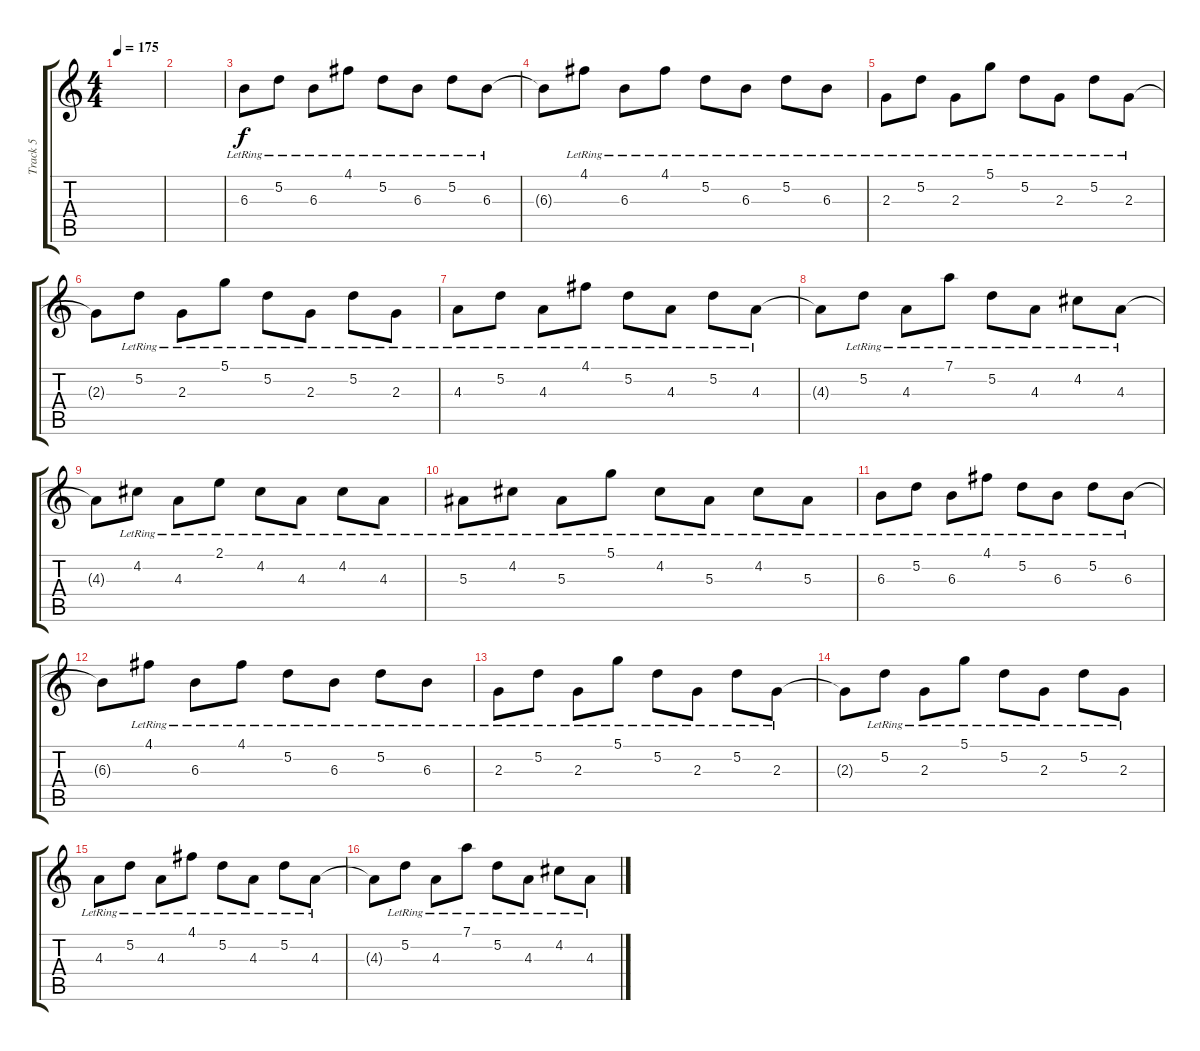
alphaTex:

\track ("Track 5" "Track 5") {instrument overdrivenguitar}
\staff {score tabs}
\tuning (D4 A3 F3 C3 G2 C2) {hide}
\ts (4 4)
\tempo 175
\clef g2
\ks c
|
|
6.3{lr}.8 5.2{lr}.8 6.3{lr}.8 4.1{lr}.8 5.2{lr}.8 6.3{lr}.8 5.2{lr}.8 6.3{lr}.8 |
6.3{t}.8 4.1{lr}.8 6.3{lr}.8 4.1{lr}.8 5.2{lr}.8 6.3{lr}.8 5.2{lr}.8 6.3{lr}.8 |
2.3{lr}.8 5.2{lr}.8 2.3{lr}.8 5.1{lr}.8 5.2{lr}.8 2.3{lr}.8 5.2{lr}.8 2.3{lr}.8 |
2.3{t}.8 5.2{lr}.8 2.3{lr}.8 5.1{lr}.8 5.2{lr}.8 2.3{lr}.8 5.2{lr}.8 2.3{lr}.8 |
4.3{lr}.8 5.2{lr}.8 4.3{lr}.8 4.1{lr}.8 5.2{lr}.8 4.3{lr}.8 5.2{lr}.8 4.3{lr}.8 |
4.3{t}.8 5.2{lr}.8 4.3{lr}.8 7.1{lr}.8 5.2{lr}.8 4.3{lr}.8 4.2{lr}.8 4.3{lr}.8 |
4.3{t}.8 4.2{lr}.8 4.3{lr}.8 2.1{lr}.8 4.2{lr}.8 4.3{lr}.8 4.2{lr}.8 4.3{lr}.8 |
5.3{lr}.8 4.2{lr}.8 5.3{lr}.8 5.1{lr}.8 4.2{lr}.8 5.3{lr}.8 4.2{lr}.8 5.3{lr}.8 |
6.3{lr}.8 5.2{lr}.8 6.3{lr}.8 4.1{lr}.8 5.2{lr}.8 6.3{lr}.8 5.2{lr}.8 6.3{lr}.8 |
6.3{t}.8 4.1{lr}.8 6.3{lr}.8 4.1{lr}.8 5.2{lr}.8 6.3{lr}.8 5.2{lr}.8 6.3{lr}.8 |
2.3{lr}.8 5.2{lr}.8 2.3{lr}.8 5.1{lr}.8 5.2{lr}.8 2.3{lr}.8 5.2{lr}.8 2.3{lr}.8 |
2.3{t}.8 5.2{lr}.8 2.3{lr}.8 5.1{lr}.8 5.2{lr}.8 2.3{lr}.8 5.2{lr}.8 2.3{lr}.8 |
4.3{lr}.8 5.2{lr}.8 4.3{lr}.8 4.1{lr}.8 5.2{lr}.8 4.3{lr}.8 5.2{lr}.8 4.3{lr}.8 |
4.3{t}.8 5.2{lr}.8 4.3{lr}.8 7.1{lr}.8 5.2{lr}.8 4.3{lr}.8 4.2{lr}.8 4.3{lr}.8
